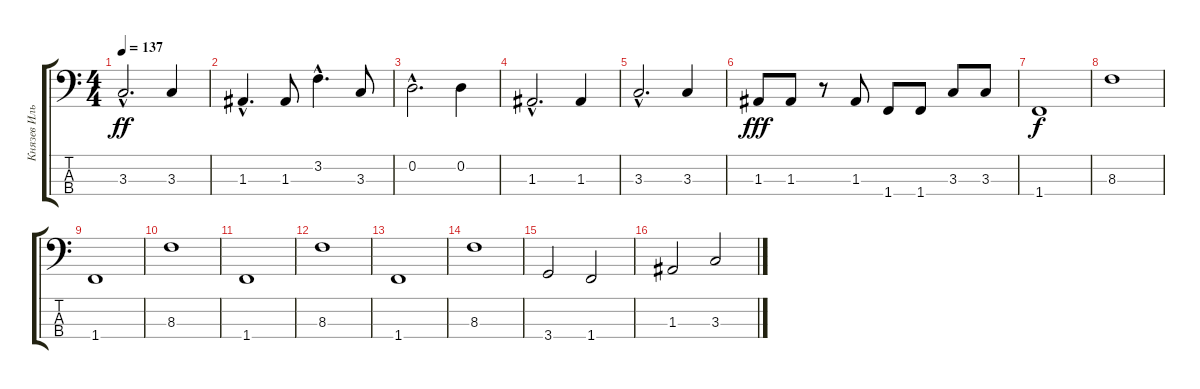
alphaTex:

\track ("Князев Илья" "Князев Иль") {instrument electricbasspick}
\staff {score tabs}
\tuning (G2 D2 A1 E1) {hide}
\ts (4 4)
\tempo 137
\clef f4
\ks c
3.3{hac}.2{d dy ff} 3.3.4 |
1.3{hac}.4{d} 1.3.8 3.2{hac}.4{d} 3.3.8 |
0.2{hac}.2{d} 0.2.4 |
1.3{hac}.2{d} 1.3.4 |
3.3{hac}.2{d} 3.3.4 |
1.3.8{dy fff} 1.3.8 r.8 1.3.8 1.4.8 1.4.8 3.3.8 3.3.8 |
1.4.1{dy f} |
8.3.1 |
1.4.1 |
8.3.1 |
1.4.1 |
8.3.1 |
1.4.1 |
8.3.1 |
3.4.2 1.4.2 |
1.3.2 3.3.2
